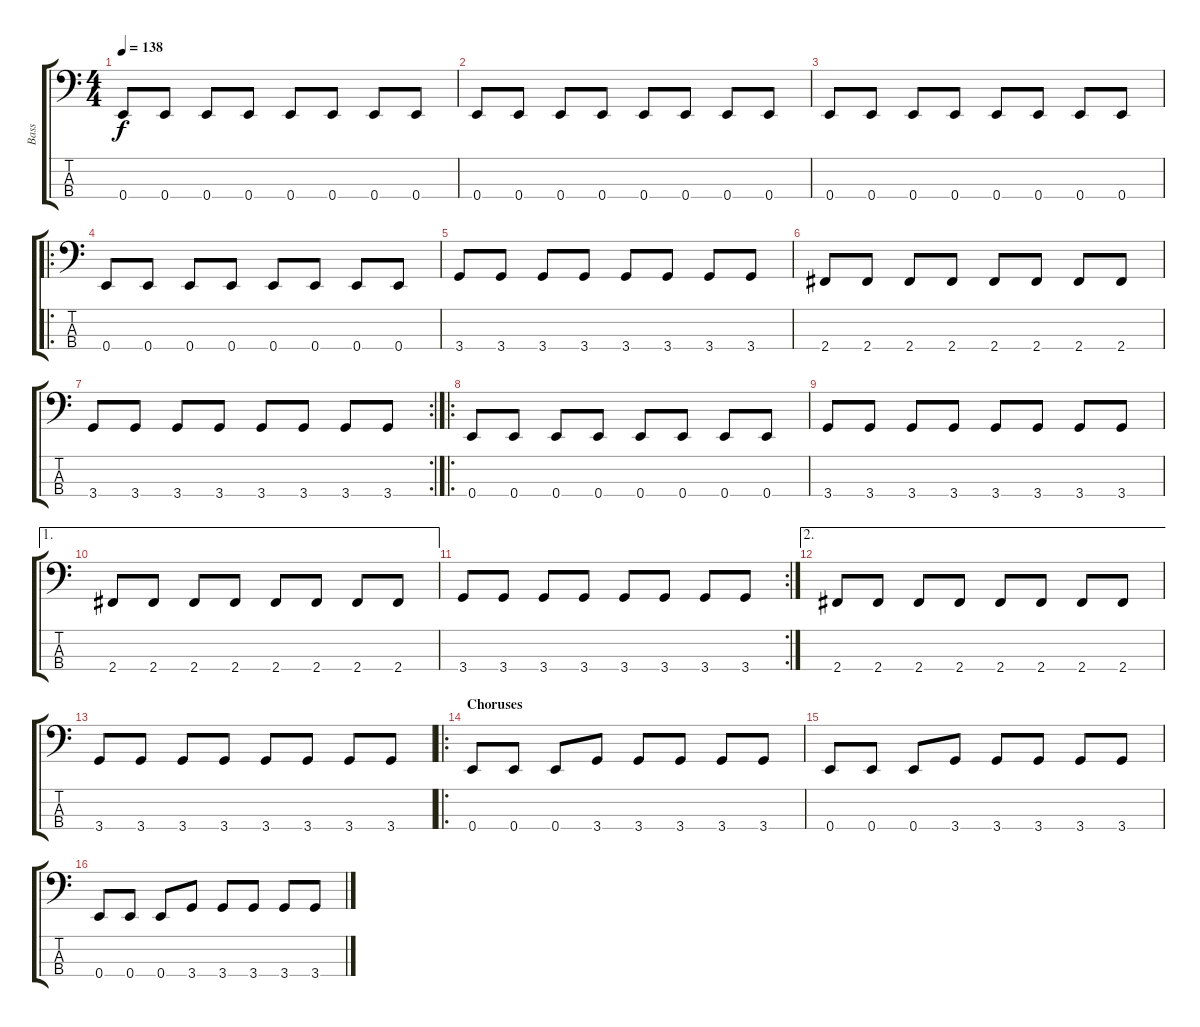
\track ("Bass" "Bass") {instrument electricbasspick}
\staff {score tabs}
\tuning (G2 D2 A1 E1) {hide}
\ts (4 4)
\tempo 138
\clef f4
\ks c
0.4.8{dy f} 0.4.8 0.4.8 0.4.8 0.4.8 0.4.8 0.4.8 0.4.8 |
0.4.8 0.4.8 0.4.8 0.4.8 0.4.8 0.4.8 0.4.8 0.4.8 |
0.4.8 0.4.8 0.4.8 0.4.8 0.4.8 0.4.8 0.4.8 0.4.8 |
\ro
0.4.8 0.4.8 0.4.8 0.4.8 0.4.8 0.4.8 0.4.8 0.4.8 |
3.4.8 3.4.8 3.4.8 3.4.8 3.4.8 3.4.8 3.4.8 3.4.8 |
2.4.8 2.4.8 2.4.8 2.4.8 2.4.8 2.4.8 2.4.8 2.4.8 |
\rc 2
3.4.8 3.4.8 3.4.8 3.4.8 3.4.8 3.4.8 3.4.8 3.4.8 |
\ro
0.4.8 0.4.8 0.4.8 0.4.8 0.4.8 0.4.8 0.4.8 0.4.8 |
3.4.8 3.4.8 3.4.8 3.4.8 3.4.8 3.4.8 3.4.8 3.4.8 |
\ae 1
2.4.8 2.4.8 2.4.8 2.4.8 2.4.8 2.4.8 2.4.8 2.4.8 |
\rc 2
3.4.8 3.4.8 3.4.8 3.4.8 3.4.8 3.4.8 3.4.8 3.4.8 |
\ae 2
2.4.8 2.4.8 2.4.8 2.4.8 2.4.8 2.4.8 2.4.8 2.4.8 |
3.4.8 3.4.8 3.4.8 3.4.8 3.4.8 3.4.8 3.4.8 3.4.8 |
\ro
\section ("" "Choruses")
0.4.8 0.4.8 0.4.8 3.4.8 3.4.8 3.4.8 3.4.8 3.4.8 |
0.4.8 0.4.8 0.4.8 3.4.8 3.4.8 3.4.8 3.4.8 3.4.8 |
0.4.8 0.4.8 0.4.8 3.4.8 3.4.8 3.4.8 3.4.8 3.4.8
